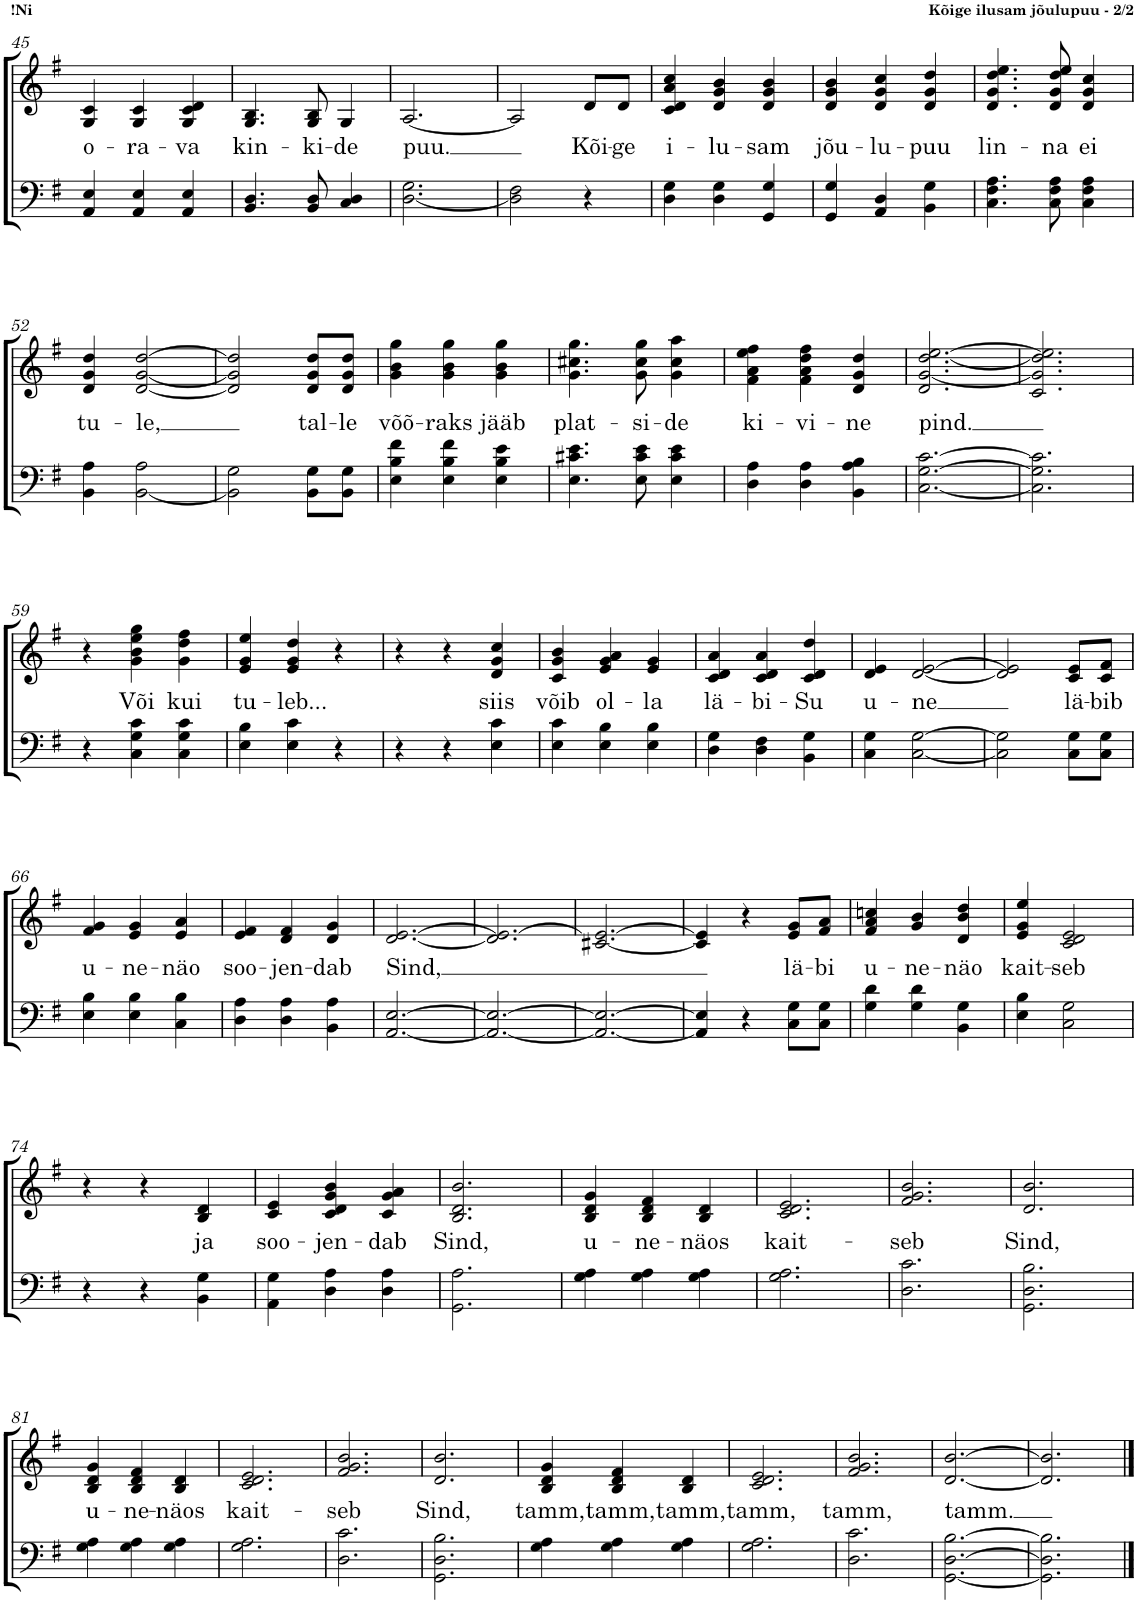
**kern	**kern	**text
*part2	*part1	*part1
*staff2	*staff1	*staff1
*I"T B	*I"S A	*
!!LO:PB:g=z
*clefF4	*clefG2	*
*Trd1c2	*	*
*k[f#]	*k[f#]	*
*M3/4	*M3/4	*
=45	=45	=45
!	!	!LO:LY:b
4AA/ 4E/	4G/ 4c/	o-
!	!	!LO:LY:b
4AA/ 4E/	4G/ 4c/	-ra-
!	!	!LO:LY:b
4AA/ 4E/	4G/ 4c/ 4d/	-va
=46	=46	=46
!	!	!LO:LY:b
4.BB/ 4.D/	4.G/ 4.B/	kin-
!	!	!LO:LY:b
8BB/ 8D/	8G/ 8B/	-ki-
!	!	!LO:LY:b
4C/ 4D/	4G/	-de
=47	=47	=47
!	!	!LO:LY:b
[2.D\ 2.G\	[2.A/	puu.
=48	=48	=48
2D\] 2F#\	2A/]	.
!	!	!LO:LY:b
4r	8d/L	Kõi-
!	!	!LO:LY:b
.	8d/J	-ge
=49	=49	=49
!	!	!LO:LY:b
4D\ 4G\	4c/ 4d/ 4a/ 4cc/	i-
!	!	!LO:LY:b
4D\ 4G\	4d/ 4g/ 4b/	-lu-
!	!	!LO:LY:b
4GG/ 4G/	4d/ 4g/ 4b/	-sam
=50	=50	=50
!	!	!LO:LY:b
4GG/ 4G/	4d/ 4g/ 4b/	jõu-
!	!	!LO:LY:b
4AA/ 4D/	4d/ 4g/ 4cc/	-lu-
!	!	!LO:LY:b
4BB\ 4G\	4d/ 4g/ 4dd/	-puu
=51	=51	=51
!	!	!LO:LY:b
4.C\ 4.F#\ 4.A\	4.d/ 4.g/ 4.dd/ 4.ee/	lin-
!	!	!LO:LY:b
8C\ 8F#\ 8A\	8d/ 8g/ 8dd/ 8ee/	-na
!	!	!LO:LY:b
4C\ 4F#\ 4A\	4d/ 4g/ 4cc/	ei
!!LO:LB:g=z
=52	=52	=52
!	!	!LO:LY:b
4BB\ 4A\	4d/ 4g/ 4dd/	tu-
!	!	!LO:LY:b
[2BB\ 2A\	[2d/ [2g/ [2dd/	-le,
=53	=53	=53
2BB\] 2G\	2d/] 2g/] 2dd/]	.
!	!	!LO:LY:b
8BB\ 8G\L	8d/ 8g/ 8dd/L	tal-
!	!	!LO:LY:b
8BB\ 8G\J	8d/ 8g/ 8dd/J	-le
=54	=54	=54
!	!	!LO:LY:b
4E\ 4B\ 4f#\	4g\ 4b\ 4gg\	võõ-
!	!	!LO:LY:b
4E\ 4B\ 4f#\	4g\ 4b\ 4gg\	-raks
!	!	!LO:LY:b
4E\ 4B\ 4e\	4g\ 4b\ 4gg\	jääb
=55	=55	=55
!	!	!LO:LY:b
4.E\ 4.c#X\ 4.e\	4.g\ 4.cc#X\ 4.gg\	plat-
!	!	!LO:LY:b
8E\ 8c#\ 8e\	8g\ 8cc#\ 8gg\	-si-
!	!	!LO:LY:b
4E\ 4c#\ 4e\	4g\ 4cc#\ 4aa\	-de
=56	=56	=56
!	!	!LO:LY:b
4D\ 4A\	4f#\ 4a\ 4ee\ 4ff#\	ki-
!	!	!LO:LY:b
4D\ 4A\	4f#\ 4a\ 4dd\ 4ff#\	-vi-
!	!	!LO:LY:b
4BB\ 4A\ 4B\	4d/ 4g/ 4dd/	-ne
=57	=57	=57
!	!	!LO:LY:b
[2.C\ [2.G\ [2.c\	2.d/ [2.g/ [2.dd/ [2.ee/	pind.
=58	=58	=58
2.C\] 2.G\] 2.c\]	2.c/ 2.g/] 2.dd/] 2.ee/]	.
!!LO:LB:g=z
=59	=59	=59
4r	4r	.
!	!	!LO:LY:b
4C\ 4G\ 4c\	4g\ 4b\ 4ee\ 4gg\	Või
!	!	!LO:LY:b
4C\ 4G\ 4c\	4g\ 4dd\ 4ff#\	kui
=60	=60	=60
!	!	!LO:LY:b
4E\ 4B\	4e/ 4g/ 4ee/	tu-
!	!	!LO:LY:b
4E\ 4c\	4e/ 4g/ 4dd/	-leb...
4r	4r	.
=61	=61	=61
4r	4r	.
4r	4r	.
!	!	!LO:LY:b
4E\ 4c\	4d/ 4g/ 4cc/	siis
=62	=62	=62
!	!	!LO:LY:b
4E\ 4c\	4c/ 4g/ 4b/	võib
!	!	!LO:LY:b
4E\ 4B\	4e/ 4g/ 4a/	ol-
!	!	!LO:LY:b
4E\ 4B\	4e/ 4g/	-la
=63	=63	=63
!	!	!LO:LY:b
4D\ 4G\	4c/ 4d/ 4a/	lä-
!	!	!LO:LY:b
4D\ 4F#\	4c/ 4d/ 4a/	-bi-
!	!	!LO:LY:b
4BB\ 4G\	4c/ 4d/ 4dd/	-Su
=64	=64	=64
!	!	!LO:LY:b
4C\ 4G\	4d/ 4e/	u-
!	!	!LO:LY:b
[2C\ [2G\	[2d/ [2e/	-ne
=65	=65	=65
2C\] 2G\]	2d/] 2e/]	.
!	!	!LO:LY:b
8C\ 8G\L	8c/ 8e/L	lä-
!	!	!LO:LY:b
8C\ 8G\J	8c/ 8f#/J	-bib
!!LO:LB:g=z
=66	=66	=66
!	!	!LO:LY:b
4E\ 4B\	4f#/ 4g/	u-
!	!	!LO:LY:b
4E\ 4B\	4e/ 4g/	-ne-
!	!	!LO:LY:b
4C\ 4B\	4e/ 4a/	-näo
=67	=67	=67
!	!	!LO:LY:b
4D\ 4A\	4e/ 4f#/	soo-
!	!	!LO:LY:b
4D\ 4A\	4d/ 4f#/	-jen-
!	!	!LO:LY:b
4BB\ 4A\	4d/ 4g/	-dab
=68	=68	=68
!	!	!LO:LY:b
[2.AA/ [2.E/	[2.d/ [2.e/	Sind,
=69	=69	=69
2.AA/_ 2.E/_	2.d/] 2.e/_	.
=70	=70	=70
2.AA/_ 2.E/_	[2.c#X/ 2.e/_	.
=71	=71	=71
4AA/] 4E/]	4c#/] 4e/]	.
4r	4r	.
!	!	!LO:LY:b
8C\ 8G\L	8e/ 8g/L	lä-
!	!	!LO:LY:b
8C\ 8G\J	8f#/ 8a/J	-bi
=72	=72	=72
!	!	!LO:LY:b
4G\ 4d\	4f#/ 4a/ 4ccn/	u-
!	!	!LO:LY:b
4G\ 4d\	4g/ 4b/	-ne-
!	!	!LO:LY:b
4BB\ 4G\	4d/ 4b/ 4dd/	-näo
=73	=73	=73
!	!	!LO:LY:b
4E\ 4B\	4e/ 4g/ 4ee/	kait-
!	!	!LO:LY:b
2C\ 2G\	2c/ 2d/ 2e/	-seb
!!LO:LB:g=z
=74	=74	=74
4r	4r	.
4r	4r	.
!	!	!LO:LY:b
4BB\ 4G\	4B/ 4d/	ja
=75	=75	=75
!	!	!LO:LY:b
4AA\ 4G\	4c/ 4e/	soo-
!	!	!LO:LY:b
4D\ 4A\	4c/ 4d/ 4g/ 4b/	-jen-
!	!	!LO:LY:b
4D\ 4A\	4c/ 4g/ 4a/	-dab
=76	=76	=76
!	!	!LO:LY:b
2.GG\ 2.A\	2.B/ 2.d/ 2.b/	Sind,
=77	=77	=77
!	!	!LO:LY:b
4G\ 4A\	4B/ 4d/ 4g/	u-
!	!	!LO:LY:b
4G\ 4A\	4B/ 4d/ 4f#/	-ne-
!	!	!LO:LY:b
4G\ 4A\	4B/ 4d/	-näos
=78	=78	=78
!	!	!LO:LY:b
2.G\ 2.A\	2.c/ 2.d/ 2.e/	kait-
=79	=79	=79
!	!	!LO:LY:b
2.D\ 2.c\	2.f#/ 2.g/ 2.b/	-seb
=80	=80	=80
!	!	!LO:LY:b
2.GG\ 2.D\ 2.B\	2.d/ 2.b/	Sind,
!!LO:LB:g=z
=81	=81	=81
!	!	!LO:LY:b
4G\ 4A\	4B/ 4d/ 4g/	u-
!	!	!LO:LY:b
4G\ 4A\	4B/ 4d/ 4f#/	-ne-
!	!	!LO:LY:b
4G\ 4A\	4B/ 4d/	-näos
=82	=82	=82
!	!	!LO:LY:b
2.G\ 2.A\	2.c/ 2.d/ 2.e/	kait-
=83	=83	=83
!	!	!LO:LY:b
2.D\ 2.c\	2.f#/ 2.g/ 2.b/	-seb
=84	=84	=84
!	!	!LO:LY:b
2.GG\ 2.D\ 2.B\	2.d/ 2.b/	Sind,
=85	=85	=85
!	!	!LO:LY:b
4G\ 4A\	4B/ 4d/ 4g/	tamm,
!	!	!LO:LY:b
4G\ 4A\	4B/ 4d/ 4f#/	tamm,
!	!	!LO:LY:b
4G\ 4A\	4B/ 4d/	tamm,
=86	=86	=86
!	!	!LO:LY:b
2.G\ 2.A\	2.c/ 2.d/ 2.e/	tamm,
=87	=87	=87
!	!	!LO:LY:b
2.D\ 2.c\	2.f#/ 2.g/ 2.b/	tamm,
=88	=88	=88
!	!	!LO:LY:b
[2.GG\ [2.D\ [2.B\	[2.d/ [2.b/	tamm.
=89	=89	=89
2.GG\] 2.D\] 2.B\]	2.d/] 2.b/]	.
==	==	==
*-	*-	*-
